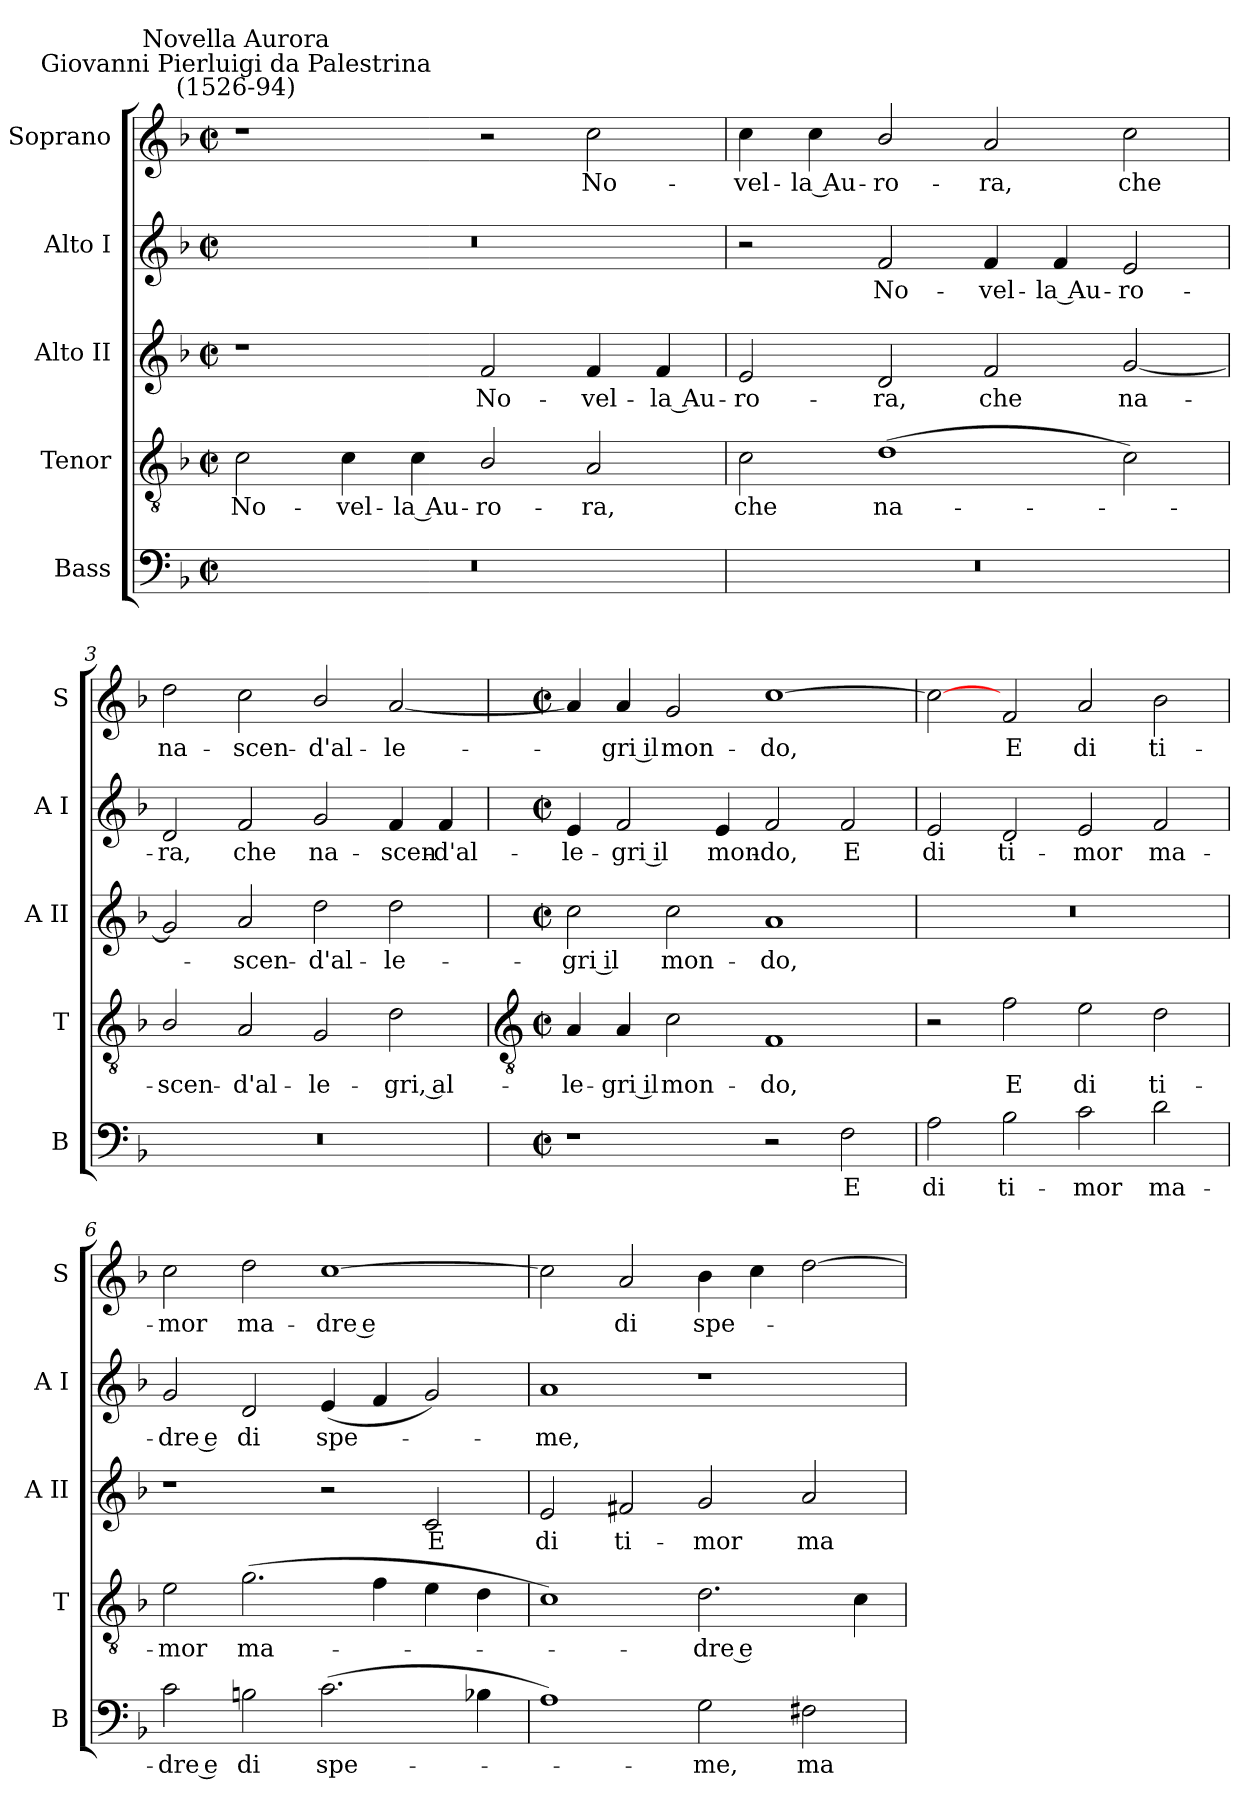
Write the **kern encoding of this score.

**kern	**text	**kern	**text	**kern	**text	**kern	**text	**kern	**text
*part5	*part5	*part4	*part4	*part3	*part3	*part2	*part2	*part1	*part1
*staff5	*staff5	*staff4	*staff4	*staff3	*staff3	*staff2	*staff2	*staff1	*staff1
*I"Bass	*	*I"Tenor	*	*I"Alto II	*	*I"Alto I	*	*I"Soprano	*
*I'B	*	*I'T	*	*I'A II	*	*I'A I	*	*I'S	*
*clefF4	*	*clefGv2	*	*clefG2	*	*clefG2	*	*clefG2	*
*k[b-]	*	*k[b-]	*	*k[b-]	*	*k[b-]	*	*k[b-]	*
*F:	*	*F:	*	*F:	*	*F:	*	*F:	*
*M4/2	*	*M4/2	*	*M4/2	*	*M4/2	*	*M4/2	*
*met(c|)	*	*met(c|)	*	*met(c|)	*	*met(c|)	*	*met(c|)	*
=1	=1	=1	=1	=1	=1	=1	=1	=1	=1
!	!	!	!	!	!	!	!	!LO:TX:a:cj:t=Giovanni Pierluigi da Palestrina\n(1526-94)	!
!	!	!	!	!	!	!	!	!LO:TX:a:cj:t=Novella Aurora	!
!	!	!	!LO:LY:b	!	!	!	!	!	!
0r	.	2c	No-	1r	.	0r	.	1r	.
!	!	!	!LO:LY:b	!	!	!	!	!	!
.	.	4c	-vel-	.	.	.	.	.	.
!	!	!	!LO:LY:b	!	!	!	!	!	!
.	.	4c	-la Au-	.	.	.	.	.	.
!	!	!	!LO:LY:b	!	!LO:LY:b	!	!	!	!
.	.	2B-/	ro-	2f	No-	.	.	2r	.
!	!	!	!LO:LY:b	!	!LO:LY:b	!	!	!	!LO:LY:b
.	.	2A	-ra,	4f	-vel-	.	.	2cc	No-
!	!	!	!	!	!LO:LY:b	!	!	!	!
.	.	.	.	4f	-la Au-	.	.	.	.
=2	=2	=2	=2	=2	=2	=2	=2	=2	=2
!	!	!	!LO:LY:b	!	!LO:LY:b	!	!	!	!LO:LY:b
0r	.	2c	che	2e	-ro-	2r	.	4cc	-vel-
!	!	!	!	!	!	!	!	!	!LO:LY:b
.	.	.	.	.	.	.	.	4cc	la Au-
!	!	!	!LO:LY:b	!	!LO:LY:b	!	!LO:LY:b	!	!LO:LY:b
.	.	(>1d	na-	2d	-ra,	2f	No-	2b-/	-ro-
!	!	!	!	!	!LO:LY:b	!	!LO:LY:b	!	!LO:LY:b
.	.	.	.	2f	che	4f	-vel-	2a	-ra,
!	!	!	!	!	!	!	!LO:LY:b	!	!
.	.	.	.	.	.	4f	-la Au-	.	.
!	!	!	!	!	!LO:LY:b	!	!LO:LY:b	!	!LO:LY:b
.	.	2c)	.	[2g	na-	2e	-ro-	2cc	che
=3	=3	=3	=3	=3	=3	=3	=3	=3	=3
!	!	!	!LO:LY:b	!	!	!	!LO:LY:b	!	!LO:LY:b
0r	.	2B-/	scen-	2g]	.	2d	-ra,	2dd	na-
!	!	!	!LO:LY:b	!	!LO:LY:b	!	!LO:LY:b	!	!LO:LY:b
.	.	2A	-d'al-	2a	scen-	2f	che	2cc	-scen-
!	!	!	!LO:LY:b	!	!LO:LY:b	!	!LO:LY:b	!	!LO:LY:b
.	.	2G	-le-	2dd	-d'al-	2g	na-	2b-/	-d'al-
!	!	!	!LO:LY:b	!	!LO:LY:b	!	!LO:LY:b	!	!LO:LY:b
.	.	2d	-gri, al-	2dd	-le-	4f	-scen-	[2a	-le-
!	!	!	!	!	!	!	!LO:LY:b	!	!
.	.	.	.	.	.	4f	-d'al-	.	.
!!LO:LB:g=z
=4	=4	=4	=4	=4	=4	=4	=4	=4	=4
*	*	*clefGv2	*	*	*	*	*	*	*
*M4/2	*	*M4/2	*	*M4/2	*	*M4/2	*	*M4/2	*
*met(c|)	*	*met(c|)	*	*met(c|)	*	*met(c|)	*	*met(c|)	*
!	!	!	!LO:LY:b	!	!LO:LY:b	!	!LO:LY:b	!	!
1r	.	4A	-le-	2cc	-gri il	4e	-le-	4a]	.
!	!	!	!LO:LY:b	!	!	!	!LO:LY:b	!	!LO:LY:b
.	.	4A	-gri il	.	.	2f	-gri il	4a	gri il
!	!	!	!LO:LY:b	!	!LO:LY:b	!	!	!	!LO:LY:b
.	.	2c	mon-	2cc	mon-	.	.	2g	mon-
!	!	!	!	!	!	!	!LO:LY:b	!	!
.	.	.	.	.	.	4e	mon-	.	.
!	!	!	!LO:LY:b	!	!LO:LY:b	!	!LO:LY:b	!	!LO:LY:b
2r	.	1F	-do,	1a	-do,	2f	-do,	[1cc	-do,
!	!LO:LY:b	!	!	!	!	!	!LO:LY:b	!	!
2F	E	.	.	.	.	2f	E	.	.
=5	=5	=5	=5	=5	=5	=5	=5	=5	=5
!	!LO:LY:b	!	!	!	!	!	!LO:LY:b	!	!
2A	di	2r	.	0r	.	2e	di	2cc_	.
!	!LO:LY:b	!	!LO:LY:b	!	!	!	!LO:LY:b	!	!LO:LY:b
2B-	ti-	2f	E	.	.	2d	ti-	2f	E
!	!LO:LY:b	!	!LO:LY:b	!	!	!	!LO:LY:b	!	!LO:LY:b
2c	-mor	2e	di	.	.	2e	-mor	2a	di
!	!LO:LY:b	!	!LO:LY:b	!	!	!	!LO:LY:b	!	!LO:LY:b
2d	ma-	2d	ti-	.	.	2f	ma-	2b-	ti-
=6	=6	=6	=6	=6	=6	=6	=6	=6	=6
!	!LO:LY:b	!	!LO:LY:b	!	!	!	!LO:LY:b	!	!LO:LY:b
2c	-dre e	2e	-mor	1r	.	2g	-dre e	2cc	-mor
!	!LO:LY:b	!	!LO:LY:b	!	!	!	!LO:LY:b	!	!LO:LY:b
2Bn	di	(>2.g	ma-	.	.	2d	di	2dd	ma-
!	!LO:LY:b	!	!	!	!	!	!LO:LY:b	!	!LO:LY:b
(>2.c	spe-	.	.	2r	.	(<4e	spe-	[1cc	-dre e
.	.	4f	.	.	.	4f	.	.	.
!	!	!	!	!	!LO:LY:b	!	!	!	!
.	.	4e	.	2c	E	2g)	.	.	.
4B-X	.	4d	.	.	.	.	.	.	.
=7	=7	=7	=7	=7	=7	=7	=7	=7	=7
!	!	!	!	!	!LO:LY:b	!	!LO:LY:b	!	!
1A)	.	1c)	.	2e	di	1a	me,	2cc]	.
!	!	!	!	!	!LO:LY:b	!	!	!	!LO:LY:b
.	.	.	.	2f#X	ti-	.	.	2a	di
!	!LO:LY:b	!	!LO:LY:b	!	!LO:LY:b	!	!	!	!LO:LY:b
2G	me,	2.d	dre e	2g	-mor	1r	.	4b-	spe-
.	.	.	.	.	.	.	.	4cc	.
!	!LO:LY:b	!	!	!	!LO:LY:b	!	!	!	!
2F#X	ma-	.	.	2a	ma-	.	.	[2dd	.
.	.	4c	.	.	.	.	.	.	.
=	=	=	=	=	=	=	=	=	=
*-	*-	*-	*-	*-	*-	*-	*-	*-	*-
